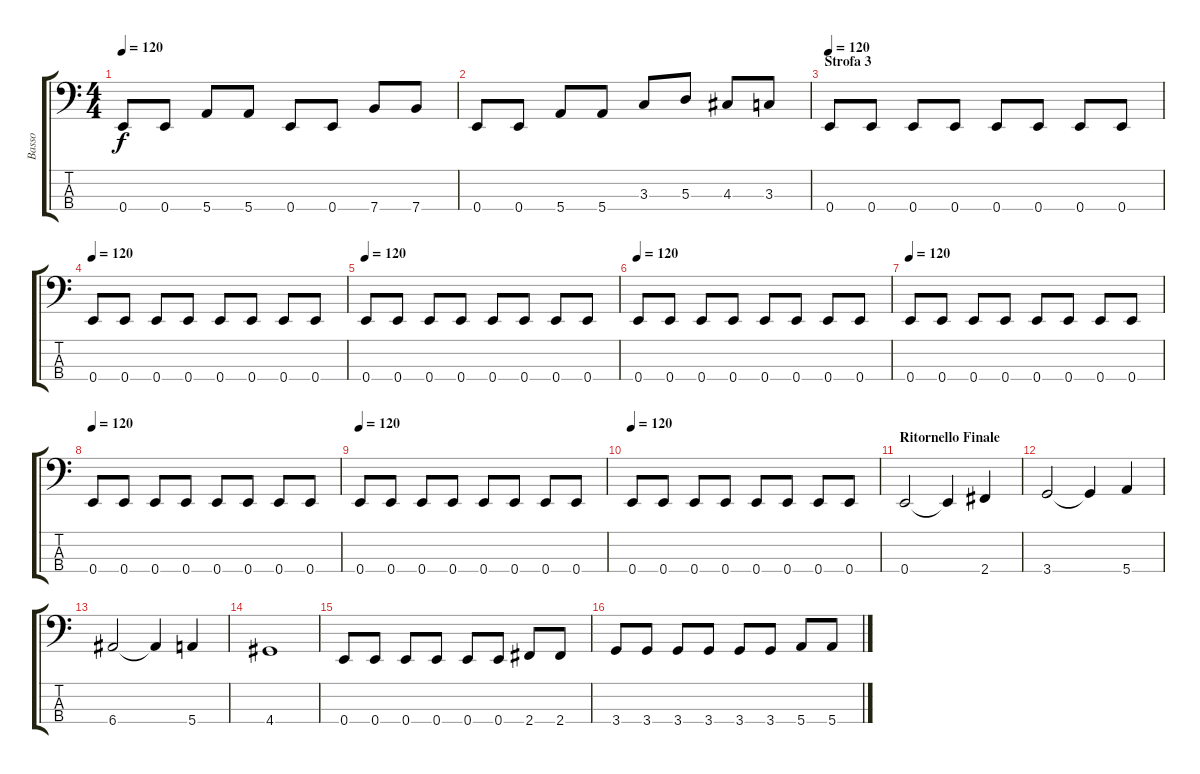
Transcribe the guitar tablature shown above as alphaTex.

\track ("Basso" "Basso") {instrument electricbasspick}
\staff {score tabs}
\tuning (G2 D2 A1 E1) {hide}
\ts (4 4)
\tempo 120
\clef f4
\ks c
0.4.8{dy f} 0.4.8 5.4.8 5.4.8 0.4.8 0.4.8 7.4.8 7.4.8 |
0.4.8 0.4.8 5.4.8 5.4.8 3.3.8 5.3.8 4.3.8 3.3.8 |
\section ("" "Strofa 3")
\tempo 120
0.4.8 0.4.8 0.4.8 0.4.8 0.4.8 0.4.8 0.4.8 0.4.8 |
\tempo 120
0.4.8 0.4.8 0.4.8 0.4.8 0.4.8 0.4.8 0.4.8 0.4.8 |
\tempo 120
0.4.8 0.4.8 0.4.8 0.4.8 0.4.8 0.4.8 0.4.8 0.4.8 |
\tempo 120
0.4.8 0.4.8 0.4.8 0.4.8 0.4.8 0.4.8 0.4.8 0.4.8 |
\tempo 120
0.4.8 0.4.8 0.4.8 0.4.8 0.4.8 0.4.8 0.4.8 0.4.8 |
\tempo 120
0.4.8 0.4.8 0.4.8 0.4.8 0.4.8 0.4.8 0.4.8 0.4.8 |
\tempo 120
0.4.8 0.4.8 0.4.8 0.4.8 0.4.8 0.4.8 0.4.8 0.4.8 |
\tempo 120
0.4.8 0.4.8 0.4.8 0.4.8 0.4.8 0.4.8 0.4.8 0.4.8 |
\section ("" "Ritornello Finale")
0.4.2 0.4{t}.4 2.4.4 |
3.4.2 3.4{t}.4 5.4.4 |
6.4.2 6.4{t}.4 5.4.4 |
4.4.1 |
0.4.8 0.4.8 0.4.8 0.4.8 0.4.8 0.4.8 2.4.8 2.4.8 |
3.4.8 3.4.8 3.4.8 3.4.8 3.4.8 3.4.8 5.4.8 5.4.8
